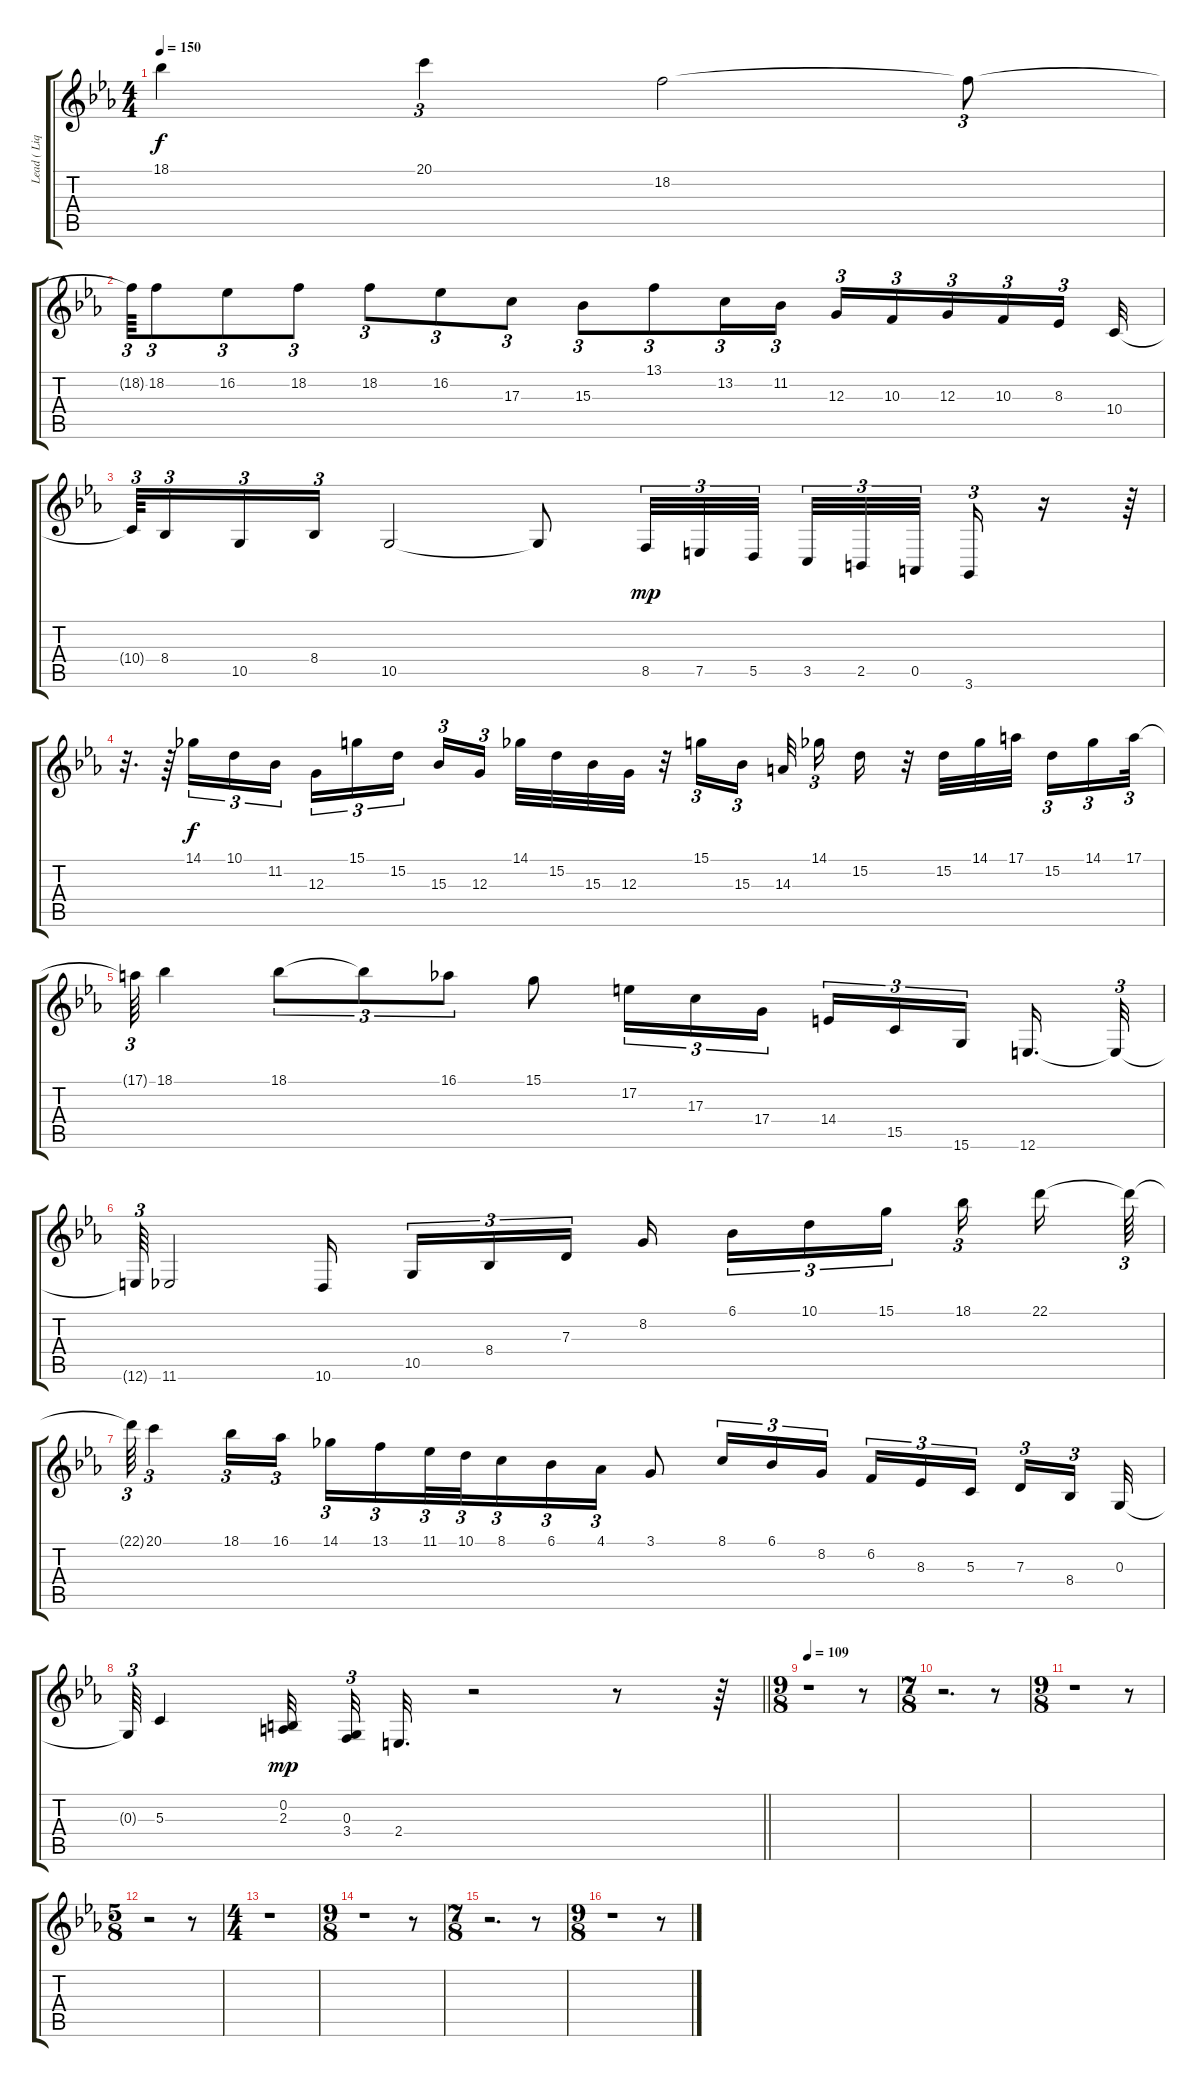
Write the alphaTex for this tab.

\track ("Lead ( Liquid T Lead )" "Lead ( Liq") {instrument lead1square}
\staff {score tabs}
\tuning (E4 B3 G3 D3 A2 E2) {hide}
\ts (4 4)
\tempo 150
\clef g2
\ks cminor
18.1.4{dy f} 20.1.4{tu (3 2)} 18.2.2 18.2{t}.8{tu (3 2)} |
18.2{t}.64{tu (3 2)} 18.2.8{tu (3 2)} 16.2.8{tu (3 2)} 18.2.8{tu (3 2)} 18.2.8{tu (3 2)} 16.2.8{tu (3 2)} 17.3.8{tu (3 2)} 15.3.8{tu (3 2)} 13.1.8{tu (3 2)} 13.2.16{tu (3 2)} 11.2.16{tu (3 2)} 12.3.16{tu (3 2)} 10.3.16{tu (3 2)} 12.3.16{tu (3 2)} 10.3.16{tu (3 2)} 8.3.16{tu (3 2) beam splitsecondary} 10.4.32 |
10.4{t}.64{tu (3 2)} 8.4.16{tu (3 2)} 10.5.16{tu (3 2)} 8.4.16{tu (3 2)} 10.5.2 10.5{t}.8 8.5.32{tu (3 2) dy mp} 7.5.32{tu (3 2)} 5.5.32{tu (3 2) beam splitsecondary} 3.5.32{tu (3 2)} 2.5.32{tu (3 2)} 0.5.32{tu (3 2) beam splitsecondary} 3.6.16{tu (3 2)} r.16 r.64{tu (3 2)} |
r.32{d} r.64 14.1.16{tu (3 2) dy f} 10.1.16{tu (3 2)} 11.2.16{tu (3 2) beam splitsecondary} 12.3.16{tu (3 2)} 15.1.16{tu (3 2)} 15.2.16{tu (3 2) beam splitsecondary} 15.3.16{tu (3 2)} 12.3.16{tu (3 2) beam splitsecondary} 14.1.32 15.2.32 15.3.32 12.3.32 r.32 15.1.16{tu (3 2)} 15.3.16{tu (3 2) beam splitsecondary} 14.3.32{beam splitsecondary} 14.1.16{tu (3 2)} 15.2.16 r.32 15.2.32 14.1.32 17.1.32{beam splitsecondary} 15.2.16{tu (3 2)} 14.1.16{tu (3 2)} 17.1.32{tu (3 2)} |
17.1{t}.64{tu (3 2)} 18.1.4 18.1.8{tu (3 2)} 18.1{t}.8{tu (3 2)} 16.1.8{tu (3 2)} 15.1.8 17.2.16{tu (3 2)} 17.3.16{tu (3 2)} 17.4.16{tu (3 2)} 14.4.16{tu (3 2)} 15.5.16{tu (3 2)} 15.6.16{tu (3 2) beam splitsecondary} 12.6.16{d} 12.6{t}.32{tu (3 2)} |
12.6{t}.64{tu (3 2)} 11.6.2 10.6.16{beam splitsecondary} 10.5.16{tu (3 2)} 8.4.16{tu (3 2)} 7.3.16{tu (3 2) beam splitsecondary} 8.2.16 6.1.16{tu (3 2)} 10.1.16{tu (3 2)} 15.1.16{tu (3 2) beam splitsecondary} 18.1.16{tu (3 2) beam splitsecondary} 22.1.16 22.1{t}.64{tu (3 2)} |
22.1{t}.64{tu (3 2)} 20.1.4{tu (3 2)} 18.1.16{tu (3 2)} 16.1.16{tu (3 2)} 14.1.16{tu (3 2)} 13.1.16{tu (3 2)} 11.1.32{tu (3 2)} 10.1.32{tu (3 2)} 8.1.16{tu (3 2)} 6.1.16{tu (3 2)} 4.1.16{tu (3 2)} 3.1.8 8.1.16{tu (3 2)} 6.1.16{tu (3 2)} 8.2.16{tu (3 2)} 6.2.16{tu (3 2)} 8.3.16{tu (3 2)} 5.3.16{tu (3 2) beam splitsecondary} 7.3.16{tu (3 2)} 8.4.16{tu (3 2) beam splitsecondary} 0.3.32 |
\barLineRight lightlight
0.3{t}.64{tu (3 2)} 5.3.4 (0.2 2.3).32{dy mp beam splitsecondary} (0.3 3.4).32{tu (3 2)} 2.4.32{d} r.2 r.8 r.64 |
\ts (9 8)
\tempo 109
r.1 r.8 |
\ts (7 8)
r.2{d} r.8 |
\ts (9 8)
r.1 r.8 |
\ts (5 8)
r.2 r.8 |
\ts (4 4)
r.1 |
\ts (9 8)
r.1 r.8 |
\ts (7 8)
r.2{d} r.8 |
\ts (9 8)
r.1 r.8
